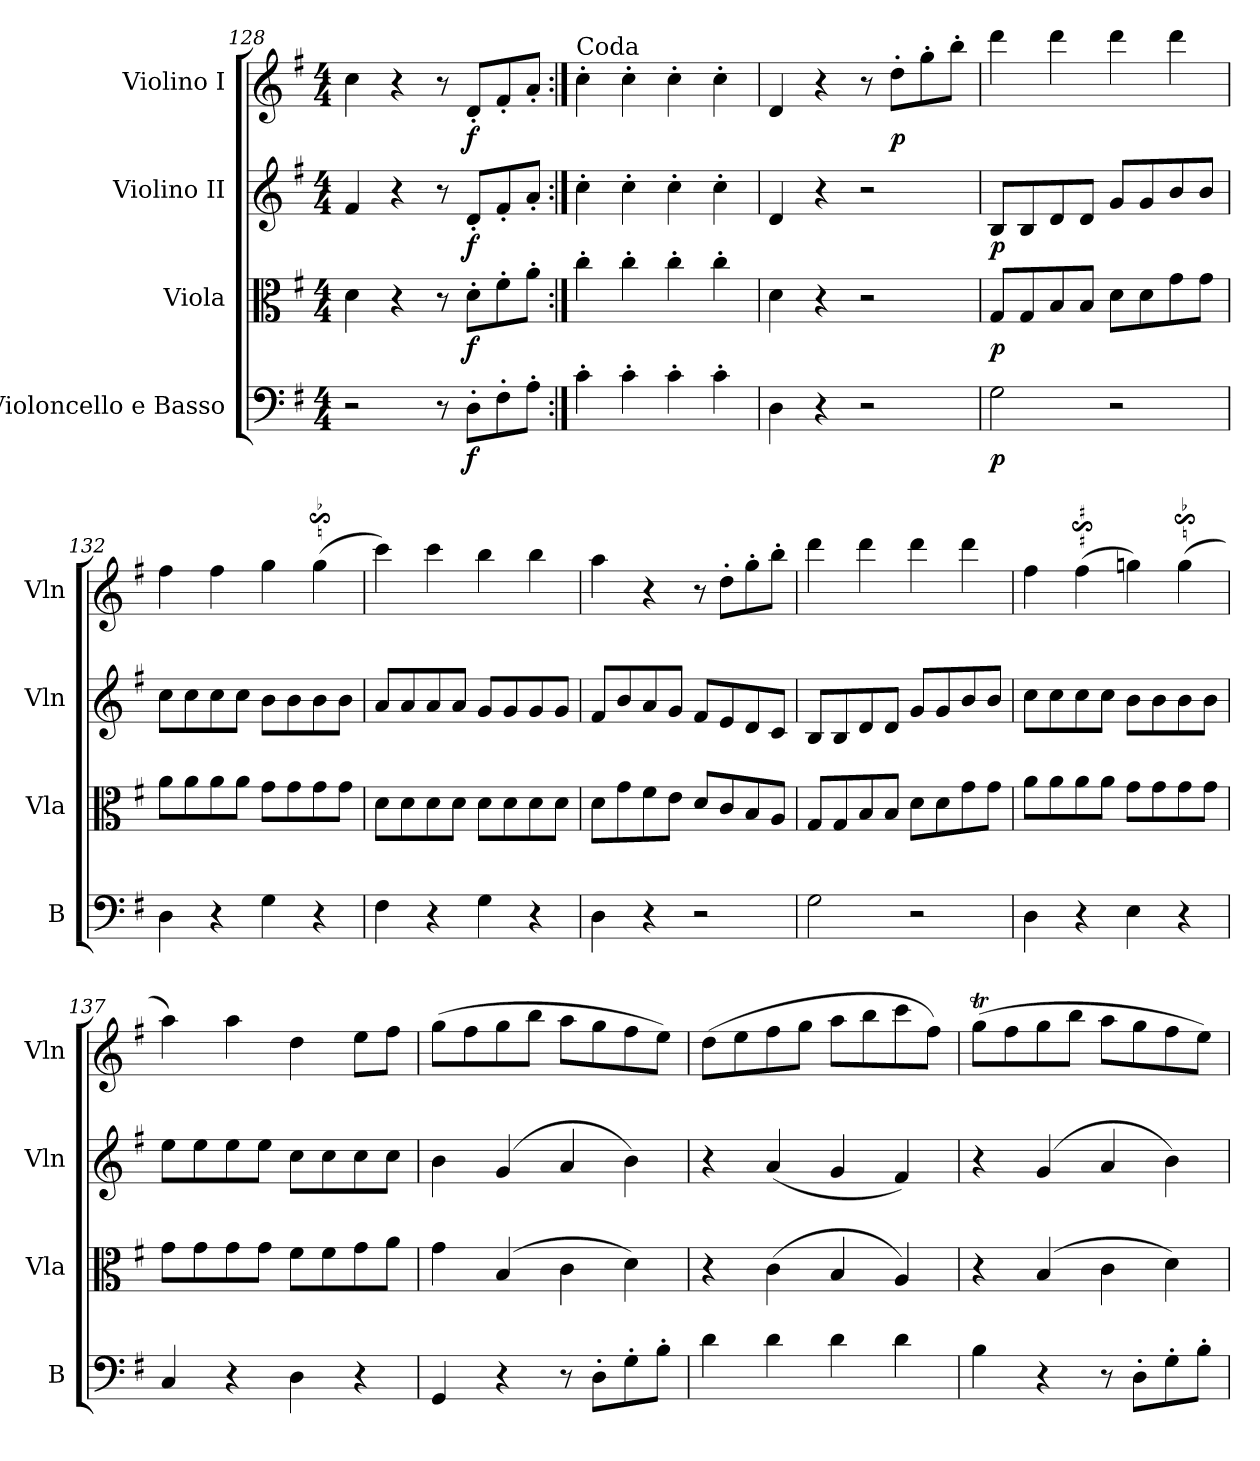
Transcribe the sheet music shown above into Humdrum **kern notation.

**kern	**dynam	**kern	**dynam	**kern	**dynam	**kern	**dynam
*part4	*part4	*part3	*part3	*part2	*part2	*part1	*part1
*staff4	*staff4	*staff3	*staff3	*staff2	*staff2	*staff1	*staff1
*I"Violoncello e Basso	*	*I"Viola	*	*I"Violino II	*	*I"Violino I	*
*I'B	*	*I'Vla	*	*I'Vln	*	*I'Vln	*
*clefF4	*	*clefC3	*	*clefG2	*	*clefG2	*
*k[f#]	*	*k[f#]	*	*k[f#]	*	*k[f#]	*
*G:	*	*G:	*	*G:	*	*G:	*
*M4/4	*	*M4/4	*	*M4/4	*	*M4/4	*
=128	=128	=128	=128	=128	=128	=128	=128
2r	.	4d	.	4f#	.	4cc	.
.	.	4r	.	4r	.	4r	.
8r	.	8r	.	8r	.	8r	.
8D'L	f	8d'L	f	8d'L	f	8d'L	f
8F#'	.	8f#'	.	8f#'	.	8f#'	.
8A'J	.	8a'J	.	8a'J	.	8a'J	.
=129:|!	=129:|!	=129:|!	=129:|!	=129:|!	=129:|!	=129:|!	=129:|!
!	!	!	!	!	!	!LO:TX:a:t=Coda	!
4c'	.	4cc'	.	4cc'	.	4cc'	.
4c'	.	4cc'	.	4cc'	.	4cc'	.
4c'	.	4cc'	.	4cc'	.	4cc'	.
4c'	.	4cc'	.	4cc'	.	4cc'	.
=130	=130	=130	=130	=130	=130	=130	=130
4D	.	4d	.	4d	.	4d	.
4r	.	4r	.	4r	.	4r	.
2r	.	2r	.	2r	.	8r	.
.	.	.	.	.	.	8dd'L	p
.	.	.	.	.	.	8gg'	.
.	.	.	.	.	.	8bb'J	.
=131	=131	=131	=131	=131	=131	=131	=131
2G	p	8GL	p	8BL	p	4ddd	.
.	.	8G	.	8B	.	.	.
.	.	8B	.	8d	.	4ddd	.
.	.	8BJ	.	8dJ	.	.	.
2r	.	8dL	.	8gL	.	4ddd	.
.	.	8d	.	8g	.	.	.
.	.	8g	.	8b	.	4ddd	.
.	.	8gJ	.	8bJ	.	.	.
=132	=132	=132	=132	=132	=132	=132	=132
4D	.	8aL	.	8ccL	.	4ff#	.
.	.	8a	.	8cc	.	.	.
4r	.	8a	.	8cc	.	4ff#	.
.	.	8aJ	.	8ccJ	.	.	.
4G	.	8gL	.	8bL	.	4gg	.
.	.	8g	.	8b	.	.	.
4r	.	8g	.	8b	.	(4ggs$Ss	.
.	.	8gJ	.	8bJ	.	.	.
=133	=133	=133	=133	=133	=133	=133	=133
4F#	.	8dL	.	8aL	.	4ccc)	.
.	.	8d	.	8a	.	.	.
4r	.	8d	.	8a	.	4ccc	.
.	.	8dJ	.	8aJ	.	.	.
4G	.	8dL	.	8gL	.	4bb	.
.	.	8d	.	8g	.	.	.
4r	.	8d	.	8g	.	4bb	.
.	.	8dJ	.	8gJ	.	.	.
=134	=134	=134	=134	=134	=134	=134	=134
4D	.	8dL	.	8f#L	.	4aa	.
.	.	8g	.	8b	.	.	.
4r	.	8f#	.	8a	.	4r	.
.	.	8eJ	.	8gJ	.	.	.
2r	.	8dL	.	8f#L	.	8r	.
.	.	8c	.	8e	.	8dd'L	.
.	.	8B	.	8d	.	8gg'	.
.	.	8AJ	.	8cJ	.	8bb'J	.
!!LO:LB:g=z
=135	=135	=135	=135	=135	=135	=135	=135
2G	.	8GL	.	8BL	.	4ddd	.
.	.	8G	.	8B	.	.	.
.	.	8B	.	8d	.	4ddd	.
.	.	8BJ	.	8dJ	.	.	.
2r	.	8dL	.	8gL	.	4ddd	.
.	.	8d	.	8g	.	.	.
.	.	8g	.	8b	.	4ddd	.
.	.	8gJ	.	8bJ	.	.	.
=136	=136	=136	=136	=136	=136	=136	=136
4D	.	8aL	.	8ccL	.	4ff#	.
.	.	8a	.	8cc	.	.	.
4r	.	8a	.	8cc	.	(4ff#s$sS	.
.	.	8aJ	.	8ccJ	.	.	.
4E	.	8gL	.	8bL	.	4gg)	.
.	.	8g	.	8b	.	.	.
4r	.	8g	.	8b	.	(4ggs$Ss	.
.	.	8gJ	.	8bJ	.	.	.
=137	=137	=137	=137	=137	=137	=137	=137
4C	.	8gL	.	8eeL	.	4aa)	.
.	.	8g	.	8ee	.	.	.
4r	.	8g	.	8ee	.	4aa	.
.	.	8gJ	.	8eeJ	.	.	.
4D	.	8f#L	.	8ccL	.	4dd	.
.	.	8f#	.	8cc	.	.	.
4r	.	8g	.	8cc	.	8eeL	.
.	.	8aJ	.	8ccJ	.	8ff#J	.
=138	=138	=138	=138	=138	=138	=138	=138
4GG	.	4g	.	4b	.	(8ggL	.
.	.	.	.	.	.	8ff#	.
4r	.	(4B	.	(4g	.	8gg	.
.	.	.	.	.	.	8bbJ	.
8r	.	4c	.	4a	.	8aaL	.
8D'L	.	.	.	.	.	8gg	.
8G'	.	4d)	.	4b)	.	8ff#	.
8B'J	.	.	.	.	.	8eeJ)	.
=139	=139	=139	=139	=139	=139	=139	=139
4d	.	4r	.	4r	.	(8ddL	.
.	.	.	.	.	.	8ee	.
4d	.	(4c	.	(4a	.	8ff#	.
.	.	.	.	.	.	8ggJ	.
4d	.	4B	.	4g	.	8aaL	.
.	.	.	.	.	.	8bb	.
4d	.	4A)	.	4f#)	.	8ccc	.
.	.	.	.	.	.	8ff#J)	.
!!LO:PB:g=z
=140	=140	=140	=140	=140	=140	=140	=140
4B	.	4r	.	4r	.	(8ggTL	.
.	.	.	.	.	.	8ff#	.
4r	.	(4B	.	(4g	.	8gg	.
.	.	.	.	.	.	8bbJ	.
8r	.	4c	.	4a	.	8aaL	.
8D'L	.	.	.	.	.	8gg	.
8G'	.	4d)	.	4b)	.	8ff#	.
8B'J	.	.	.	.	.	8eeJ)	.
=	=	=	=	=	=	=	=
*-	*-	*-	*-	*-	*-	*-	*-
